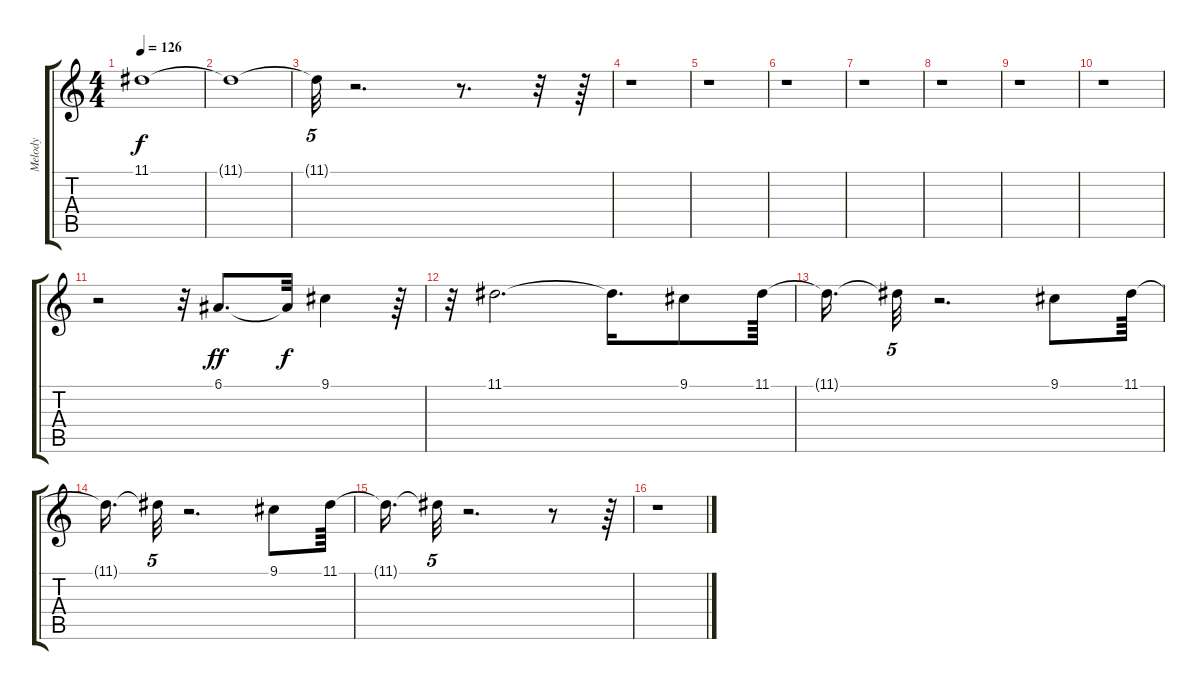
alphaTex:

\track ("Melody" "Melody") {instrument lead1square}
\staff {score tabs}
\tuning (E4 B3 G3 D3 A2 E2) {hide}
\ts (4 4)
\tempo 126
\clef g2
\ks c
11.1{t}.1{dy f} |
11.1{t}.1 |
11.1{t}.32{tu (5 4)} r.2{d} r.8{d} r.32 r.64 |
r.1 |
r.1 |
r.1 |
r.1 |
r.1 |
r.1 |
r.1 |
r.2 r.32{tu (5 4)} 6.1.8{d dy ff} 6.1{t}.32{dy f} 9.1.4 r.64 |
r.32{tu (5 4)} 11.1.2{d} 11.1{t}.16{d} 9.1.8 11.1.64 |
11.1{t}.16{d} 11.1{t}.32{tu (5 4)} r.2{d} 9.1.8 11.1.64 |
11.1{t}.16{d} 11.1{t}.32{tu (5 4)} r.2{d} 9.1.8 11.1.64 |
11.1{t}.16{d} 11.1{t}.32{tu (5 4)} r.2{d} r.8 r.64 |
r.1
